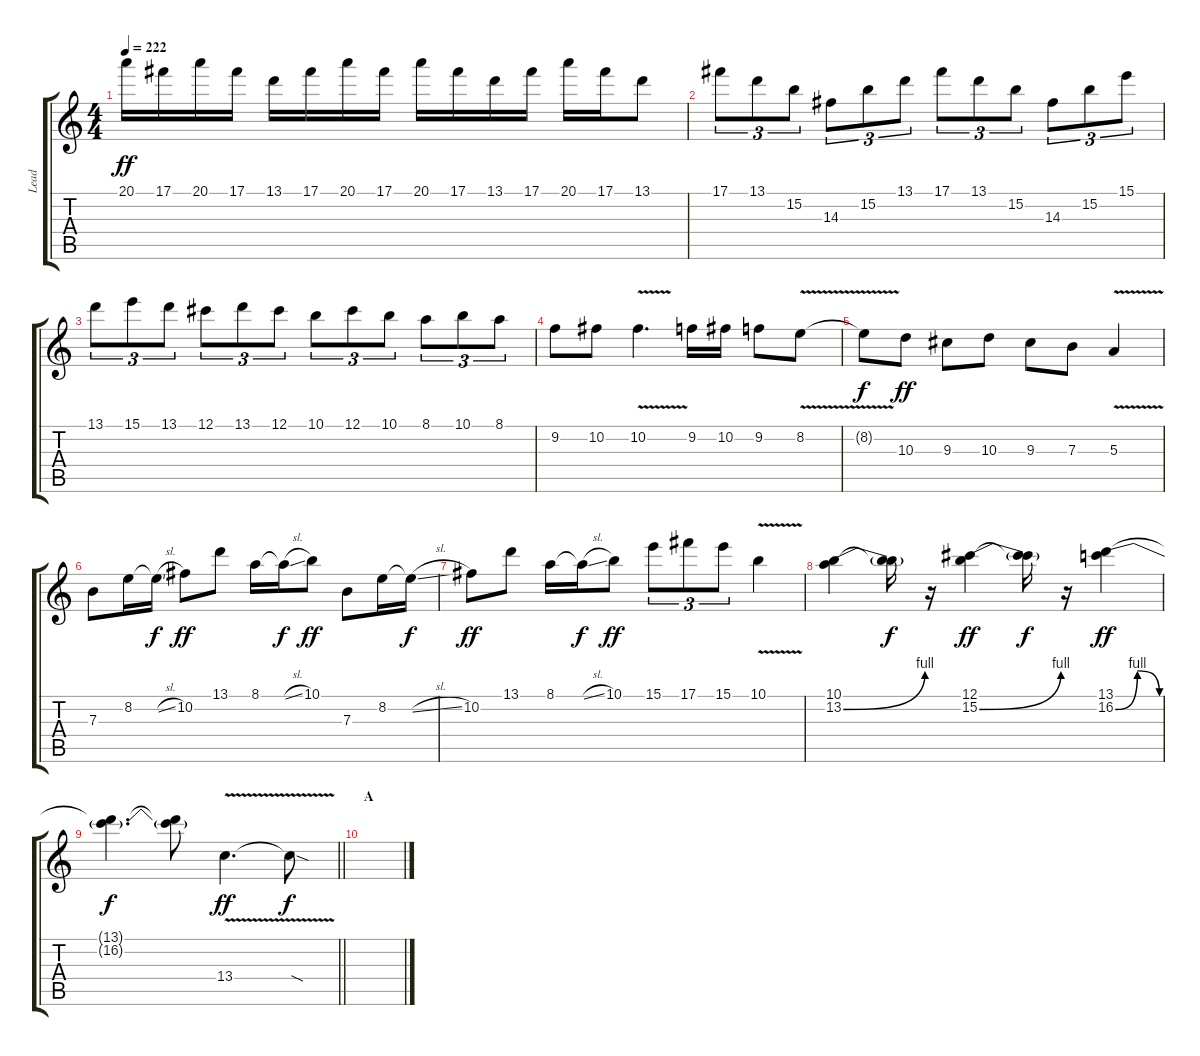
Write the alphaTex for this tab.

\track ("Lead" "Lead") {instrument distortionguitar}
\staff {score tabs}
\tuning (Db4 Ab3 E3 B2 Gb2 B1) {hide}
\ts (4 4)
\tempo 222
\clef g2
\ks c
20.1.16{dy ff} 17.1.16 20.1.16 17.1.16 13.1.16 17.1.16 20.1.16 17.1.16 20.1.16 17.1.16 13.1.16 17.1.16 20.1.16 17.1.16 13.1.8 |
17.1.8{tu (3 2)} 13.1.8{tu (3 2)} 15.2.8{tu (3 2)} 14.3.8{tu (3 2)} 15.2.8{tu (3 2)} 13.1.8{tu (3 2)} 17.1.8{tu (3 2)} 13.1.8{tu (3 2)} 15.2.8{tu (3 2)} 14.3.8{tu (3 2)} 15.2.8{tu (3 2)} 15.1.8{tu (3 2)} |
13.1.8{tu (3 2)} 15.1.8{tu (3 2)} 13.1.8{tu (3 2)} 12.1.8{tu (3 2)} 13.1.8{tu (3 2)} 12.1.8{tu (3 2)} 10.1.8{tu (3 2)} 12.1.8{tu (3 2)} 10.1.8{tu (3 2)} 8.1.8{tu (3 2)} 10.1.8{tu (3 2)} 8.1.8{tu (3 2)} |
9.2.8 10.2.8 10.2{v}.4{d} 9.2.16 10.2.16 9.2.8 8.2{v}.8 |
8.2{t}.8{dy f} 10.3.8{dy ff} 9.3.8 10.3.8 9.3.8 7.3.8 5.3{v}.4 |
7.3.8 8.2.16 8.2{sl t}.16{dy f} 10.2.8{dy ff} 13.1.8 8.1.16 8.1{sl t}.16{dy f} 10.1.8{dy ff} 7.3.8 8.2.16 8.2{sl t}.16{dy f} |
10.2.8{dy ff} 13.1.8 8.1.16 8.1{sl t}.16{dy f} 10.1.8{dy ff} 15.1.8{tu (3 2)} 17.1.8{tu (3 2)} 15.1.8{tu (3 2)} 10.1{v}.4 |
(10.1 13.2{be (bend 0 0 60 4)}).4 (10.1{t} 13.2{t}).16{dy f} r.16 (12.1 15.2{be (bend 0 0 60 4)}).4{dy ff} (12.1{t} 15.2{t}).16{dy f} r.16 (13.1 16.2{be (bendrelease 0 0 15 4 47 4 60 0)}).4{dy ff} |
\barLineRight lightlight
(13.1{t} 16.2{t}).4{d dy f} (13.1{t} 16.2{t}).8 13.4{v}.4{d dy ff} 13.4{sod t}.8{dy f} |
\section ("" "A")
